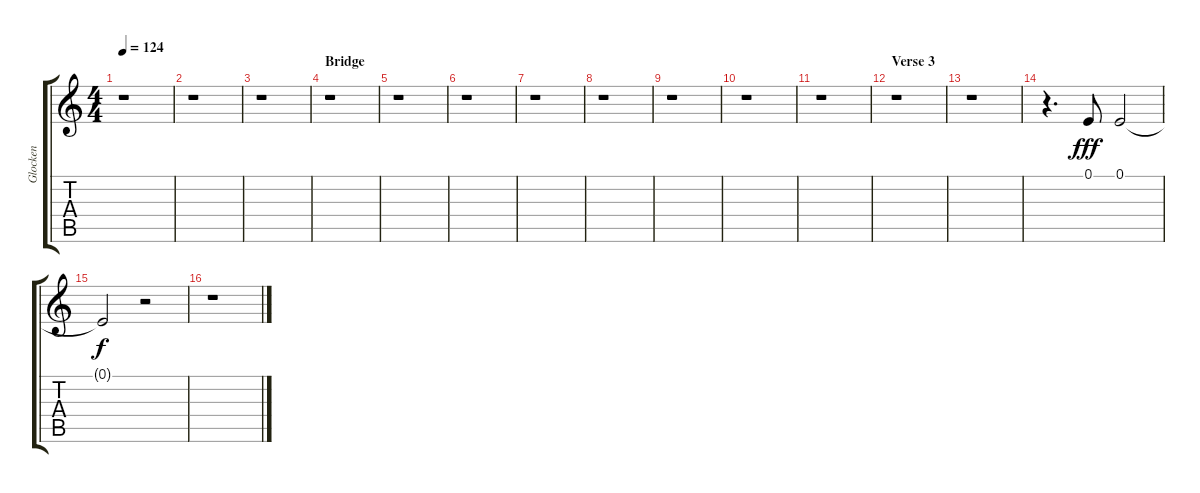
\track ("Glocken" "Glocken") {instrument tubularbells}
\staff {score tabs}
\tuning (E4 B3 G3 D3 A2 E2) {hide}
\ts (4 4)
\tempo 124
\clef g2
\ks c
r.1{dy f} |
r.1 |
r.1 |
\section ("" "Bridge")
r.1 |
r.1 |
r.1 |
r.1 |
r.1 |
r.1 |
r.1 |
r.1 |
\section ("" "Verse 3")
r.1 |
r.1 |
r.4{d} 0.1.8{dy fff} 0.1.2 |
0.1{t}.2{dy f} r.2 |
r.1
